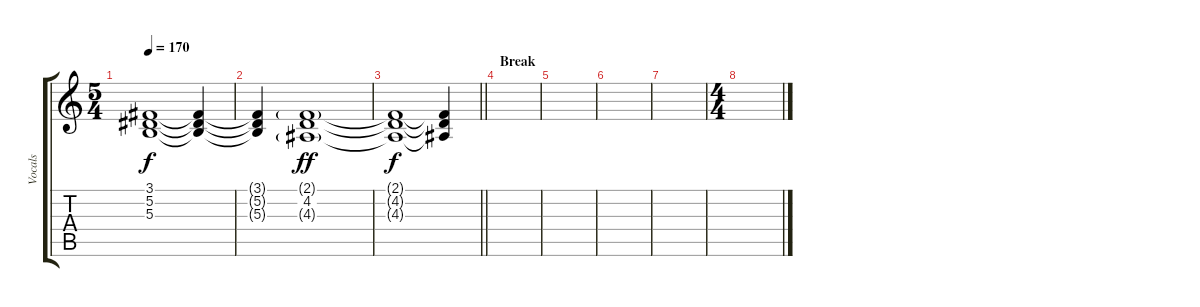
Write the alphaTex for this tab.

\track ("Vocals" "Vocals") {instrument viola}
\staff {score tabs}
\tuning (Eb4 Bb3 Gb3 Db3 Ab2 Eb2) {hide}
\ts (5 4)
\tempo 170
\clef g2
\ks c
(3.1{t} 5.2{t} 5.3{t}).1{dy f} (3.1{t} 5.2{t} 5.3{t}).4 |
(3.1{t} 5.2{t} 5.3{t}).4 (2.1{g} 4.2 4.3{g}).1{dy ff} |
\barLineRight lightlight
(2.1{t} 4.2{t} 4.3{t}).1{dy f} (2.1{t} 4.2{t} 4.3{t}).4 |
\section ("" "Break")
|
|
|
|
\ts (4 4)
